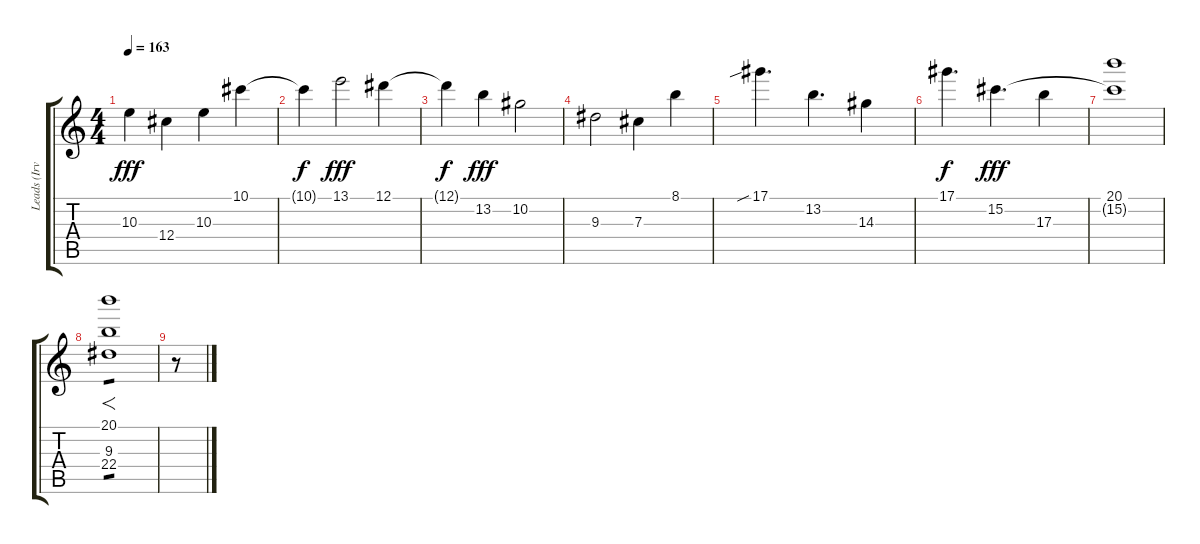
\track ("Leads (Irving)" "Leads (Irv") {instrument distortionguitar}
\staff {score tabs}
\tuning (Eb4 Bb3 Gb3 Db3 Ab2 Db2) {hide}
\ts (4 4)
\tempo 163
\clef g2
\ks c
10.3.4{dy fff} 12.4.4 10.3.4 10.1.4 |
10.1{t}.4{dy f} 13.1.2{dy fff} 12.1.4 |
12.1{t}.4{dy f} 13.2.4{dy fff} 10.2.2 |
9.3.2 7.3.4 8.1.4 |
17.1{sib}.4{d} 13.2.4{d} 14.3.4 |
17.1.4{d dy f} 15.2.4{d dy fff} 17.3.4 |
(20.1 15.2{t}).1 |
(20.1 9.3 22.4).1{f tp 1} |
r.8
